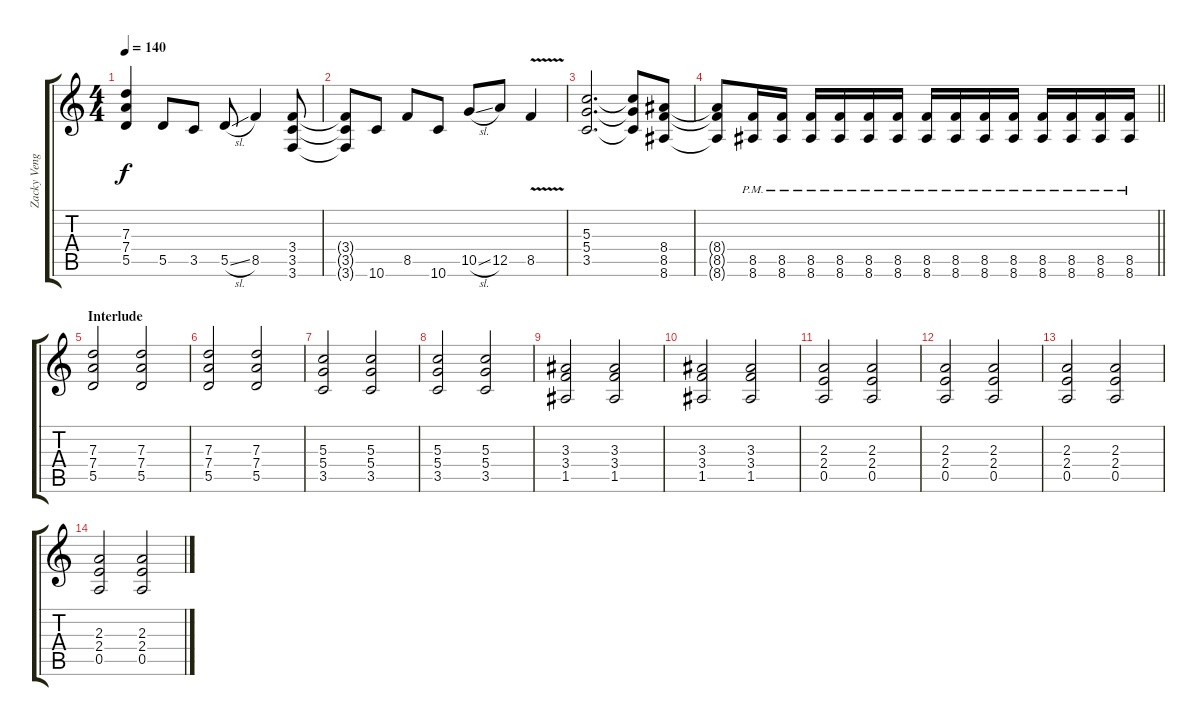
\track ("Zacky Vengeance" "Zacky Veng") {instrument distortionguitar}
\staff {score tabs}
\tuning (E4 B3 G3 D3 A2 D2) {hide}
\ts (4 4)
\tempo 140
\clef g2
\ks c
(7.3 7.4 5.5).4{dy f} 5.5.8 3.5.8 5.5{sl}.8 8.5.4 (3.4 3.5 3.6).8 |
(3.4{t} 3.5{t} 3.6{t}).8 10.6.8 8.5.8 10.6.8 10.5{sl}.8 12.5.8 8.5{v}.4 |
(5.3 5.4 3.5).2{d} (5.3{t} 5.4{t} 3.5{t}).8 (8.4 8.5 8.6).8 |
\barLineRight lightlight
(8.4{t} 8.5{t} 8.6{t}).8 (8.5{pm} 8.6{pm}).16 (8.5{pm} 8.6{pm}).16 (8.5{pm} 8.6{pm}).16 (8.5{pm} 8.6{pm}).16 (8.5{pm} 8.6{pm}).16 (8.5{pm} 8.6{pm}).16 (8.5{pm} 8.6{pm}).16 (8.5{pm} 8.6{pm}).16 (8.5{pm} 8.6{pm}).16 (8.5{pm} 8.6{pm}).16 (8.5{pm} 8.6{pm}).16 (8.5{pm} 8.6{pm}).16 (8.5{pm} 8.6{pm}).16 (8.5{pm} 8.6{pm}).16 |
\section ("" "Interlude")
(7.3 7.4 5.5).2{volume 13 balance 16 instrument electricguitarclean} (7.3 7.4 5.5).2 |
(7.3 7.4 5.5).2 (7.3 7.4 5.5).2 |
(5.3 5.4 3.5).2 (5.3 5.4 3.5).2 |
(5.3 5.4 3.5).2 (5.3 5.4 3.5).2 |
(3.3 3.4 1.5).2 (3.3 3.4 1.5).2 |
(3.3 3.4 1.5).2 (3.3 3.4 1.5).2 |
(2.3 2.4 0.5).2 (2.3 2.4 0.5).2 |
(2.3 2.4 0.5).2 (2.3 2.4 0.5).2 |
(2.3 2.4 0.5).2 (2.3 2.4 0.5).2 |
(2.3 2.4 0.5).2 (2.3 2.4 0.5).2
